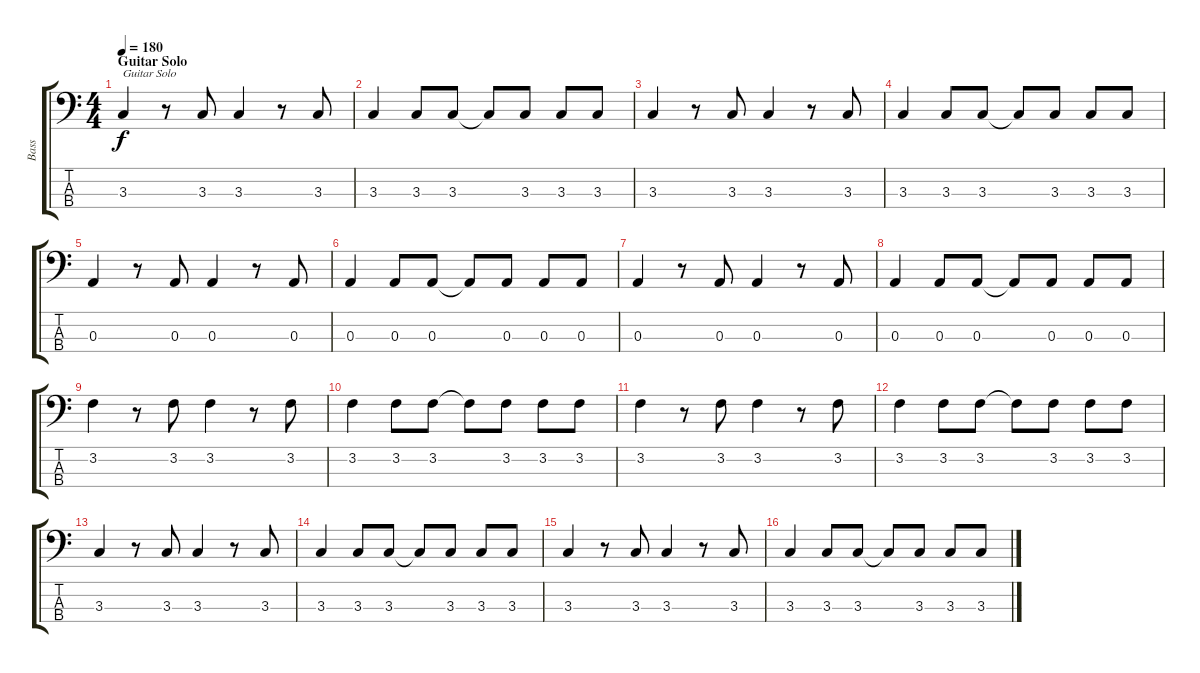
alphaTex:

\track ("Bass" "Bass") {instrument electricbassfinger}
\staff {score tabs}
\tuning (G2 D2 A1 E1) {hide}
\ts (4 4)
\section ("" "Guitar Solo")
\tempo 180
\clef f4
\ks c
3.3.4{txt "Guitar Solo" dy f} r.8 3.3.8 3.3.4 r.8 3.3.8 |
3.3.4 3.3.8 3.3.8 3.3{t}.8 3.3.8 3.3.8 3.3.8 |
3.3.4 r.8 3.3.8 3.3.4 r.8 3.3.8 |
3.3.4 3.3.8 3.3.8 3.3{t}.8 3.3.8 3.3.8 3.3.8 |
0.3.4 r.8 0.3.8 0.3.4 r.8 0.3.8 |
0.3.4 0.3.8 0.3.8 0.3{t}.8 0.3.8 0.3.8 0.3.8 |
0.3.4 r.8 0.3.8 0.3.4 r.8 0.3.8 |
0.3.4 0.3.8 0.3.8 0.3{t}.8 0.3.8 0.3.8 0.3.8 |
3.2.4 r.8 3.2.8 3.2.4 r.8 3.2.8 |
3.2.4 3.2.8 3.2.8 3.2{t}.8 3.2.8 3.2.8 3.2.8 |
3.2.4 r.8 3.2.8 3.2.4 r.8 3.2.8 |
3.2.4 3.2.8 3.2.8 3.2{t}.8 3.2.8 3.2.8 3.2.8 |
3.3.4 r.8 3.3.8 3.3.4 r.8 3.3.8 |
3.3.4 3.3.8 3.3.8 3.3{t}.8 3.3.8 3.3.8 3.3.8 |
3.3.4 r.8 3.3.8 3.3.4 r.8 3.3.8 |
3.3.4 3.3.8 3.3.8 3.3{t}.8 3.3.8 3.3.8 3.3.8
